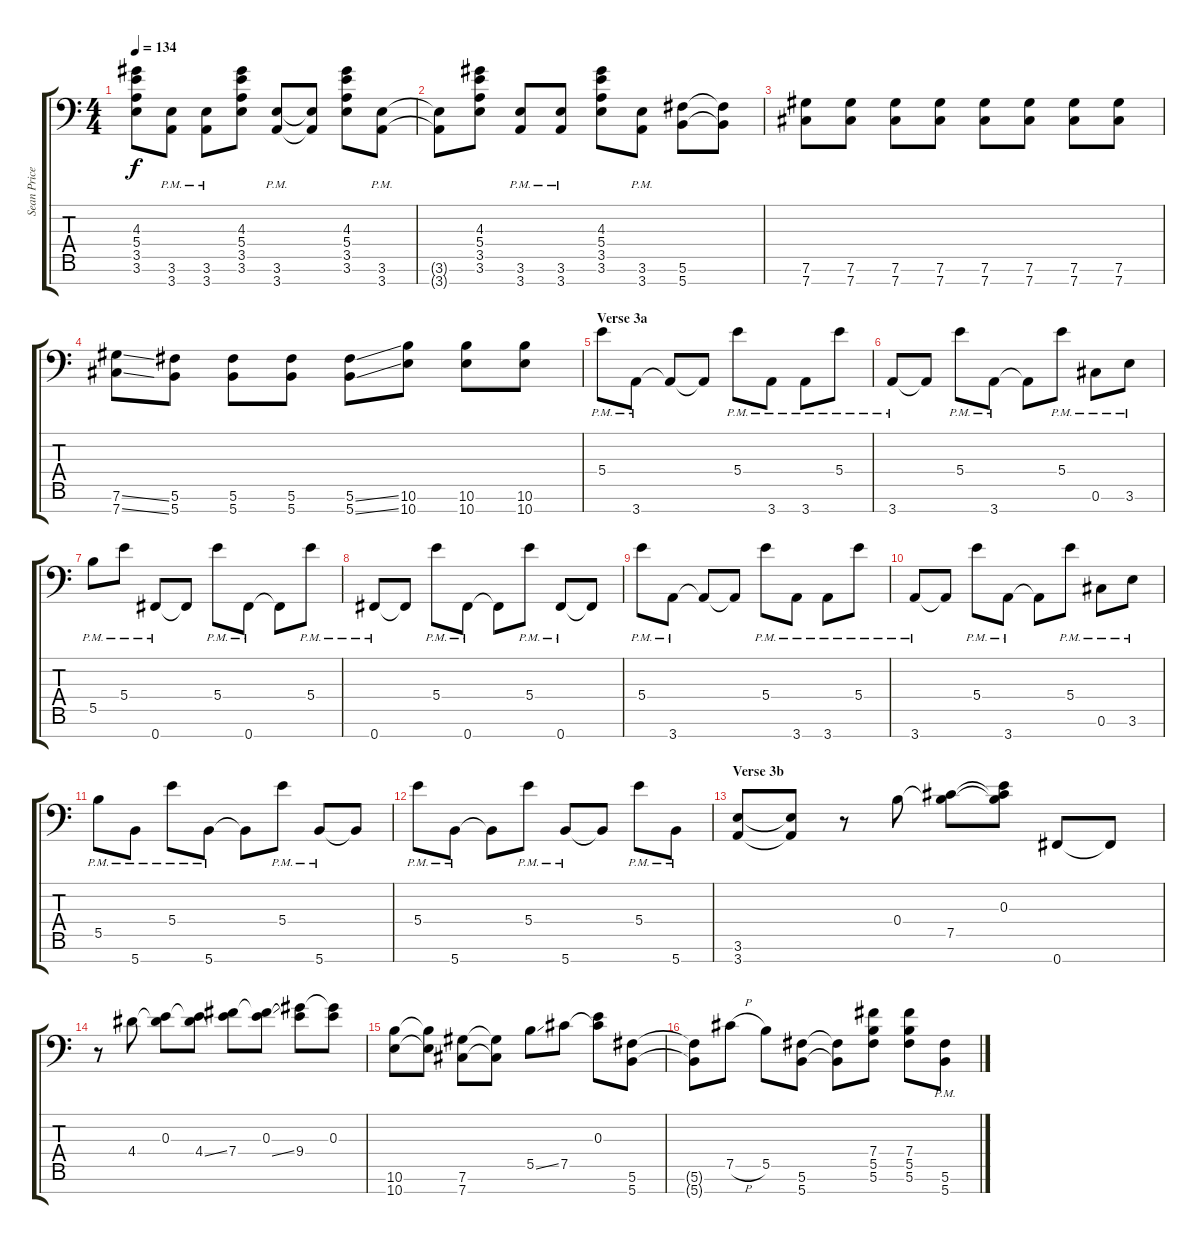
\track ("Sean Price" "Sean Price") {instrument distortionguitar}
\staff {score tabs}
\tuning (Db4 Ab3 E3 B2 Gb2 Db2 Gb1) {hide}
\ts (4 4)
\tempo 134
\clef f4
\ks c
(4.3 5.4 3.5 3.6).8{dy f} (3.6{pm} 3.7{pm}).8 (3.6{pm} 3.7{pm}).8 (4.3 5.4 3.5 3.6).8 (3.6{pm} 3.7{pm}).8 (3.6{t} 3.7{t}).8 (4.3 5.4 3.5 3.6).8 (3.6{pm} 3.7{pm}).8 |
(3.6{t} 3.7{t}).8 (4.3 5.4 3.5 3.6).8 (3.6{pm} 3.7{pm}).8 (3.6{pm} 3.7{pm}).8 (4.3 5.4 3.5 3.6).8 (3.6{pm} 3.7{pm}).8 (5.6 5.7).8 (5.6{t} 5.7{t}).8 |
(7.6 7.7).8 (7.6 7.7).8 (7.6 7.7).8 (7.6 7.7).8 (7.6 7.7).8 (7.6 7.7).8 (7.6 7.7).8 (7.6 7.7).8 |
(7.6{ss} 7.7{ss}).8 (5.6 5.7).8 (5.6 5.7).8 (5.6 5.7).8 (5.6{ss} 5.7{ss}).8 (10.6 10.7).8 (10.6 10.7).8 (10.6 10.7).8 |
\section ("" "Verse 3a")
5.4{pm}.8 3.7{pm}.8 3.7{t}.8 3.7{t}.8 5.4{pm}.8 3.7{pm}.8 3.7{pm}.8 5.4{pm}.8 |
3.7{pm}.8 3.7{t}.8 5.4{pm}.8 3.7{pm}.8 3.7{t}.8 5.4{pm}.8 0.6{pm}.8 3.6{pm}.8 |
5.5{pm}.8 5.4{pm}.8 0.7{pm}.8 0.7{t}.8 5.4{pm}.8 0.7{pm}.8 0.7{t}.8 5.4{pm}.8 |
0.7{pm}.8 0.7{t}.8 5.4{pm}.8 0.7{pm}.8 0.7{t}.8 5.4{pm}.8 0.7{pm}.8 0.7{t}.8 |
5.4{pm}.8 3.7{pm}.8 3.7{t}.8 3.7{t}.8 5.4{pm}.8 3.7{pm}.8 3.7{pm}.8 5.4{pm}.8 |
3.7{pm}.8 3.7{t}.8 5.4{pm}.8 3.7{pm}.8 3.7{t}.8 5.4{pm}.8 0.6{pm}.8 3.6{pm}.8 |
5.5{pm}.8 5.7{pm}.8 5.4{pm}.8 5.7{pm}.8 5.7{t}.8 5.4{pm}.8 5.7{pm}.8 5.7{t}.8 |
5.4{pm}.8 5.7{pm}.8 5.7{t}.8 5.4{pm}.8 5.7{pm}.8 5.7{t}.8 5.4{pm}.8 5.7{pm}.8 |
\section ("" "Verse 3b")
(3.6 3.7).8 (3.6{t} 3.7{t}).8 r.8 0.4.8 (0.4{t} 7.5).8 (0.3 0.4{t} 7.5{t}).8 0.7.8 0.7{t}.8 |
r.8 4.4.8 (0.3 4.4{t}).8 (0.3{t} 4.4{ss}).8 (0.3{t} 7.4).8 (0.3 7.4{ss t}).8 (0.3{t} 9.4).8 (0.3 9.4{t}).8 |
(10.6 10.7).8 (10.6{t} 10.7{t}).8 (7.6 7.7).8 (7.6{t} 7.7{t}).8 5.5{ss}.8 7.5.8 (0.3 7.5{t}).8 (5.6 5.7).8 |
(5.6{t} 5.7{t}).8 7.5{h}.8 5.5.8 (5.6 5.7).8 (5.6{t} 5.7{t}).8 (7.4 5.5 5.6).8 (7.4 5.5 5.6).8 (5.6{pm} 5.7{pm}).8
